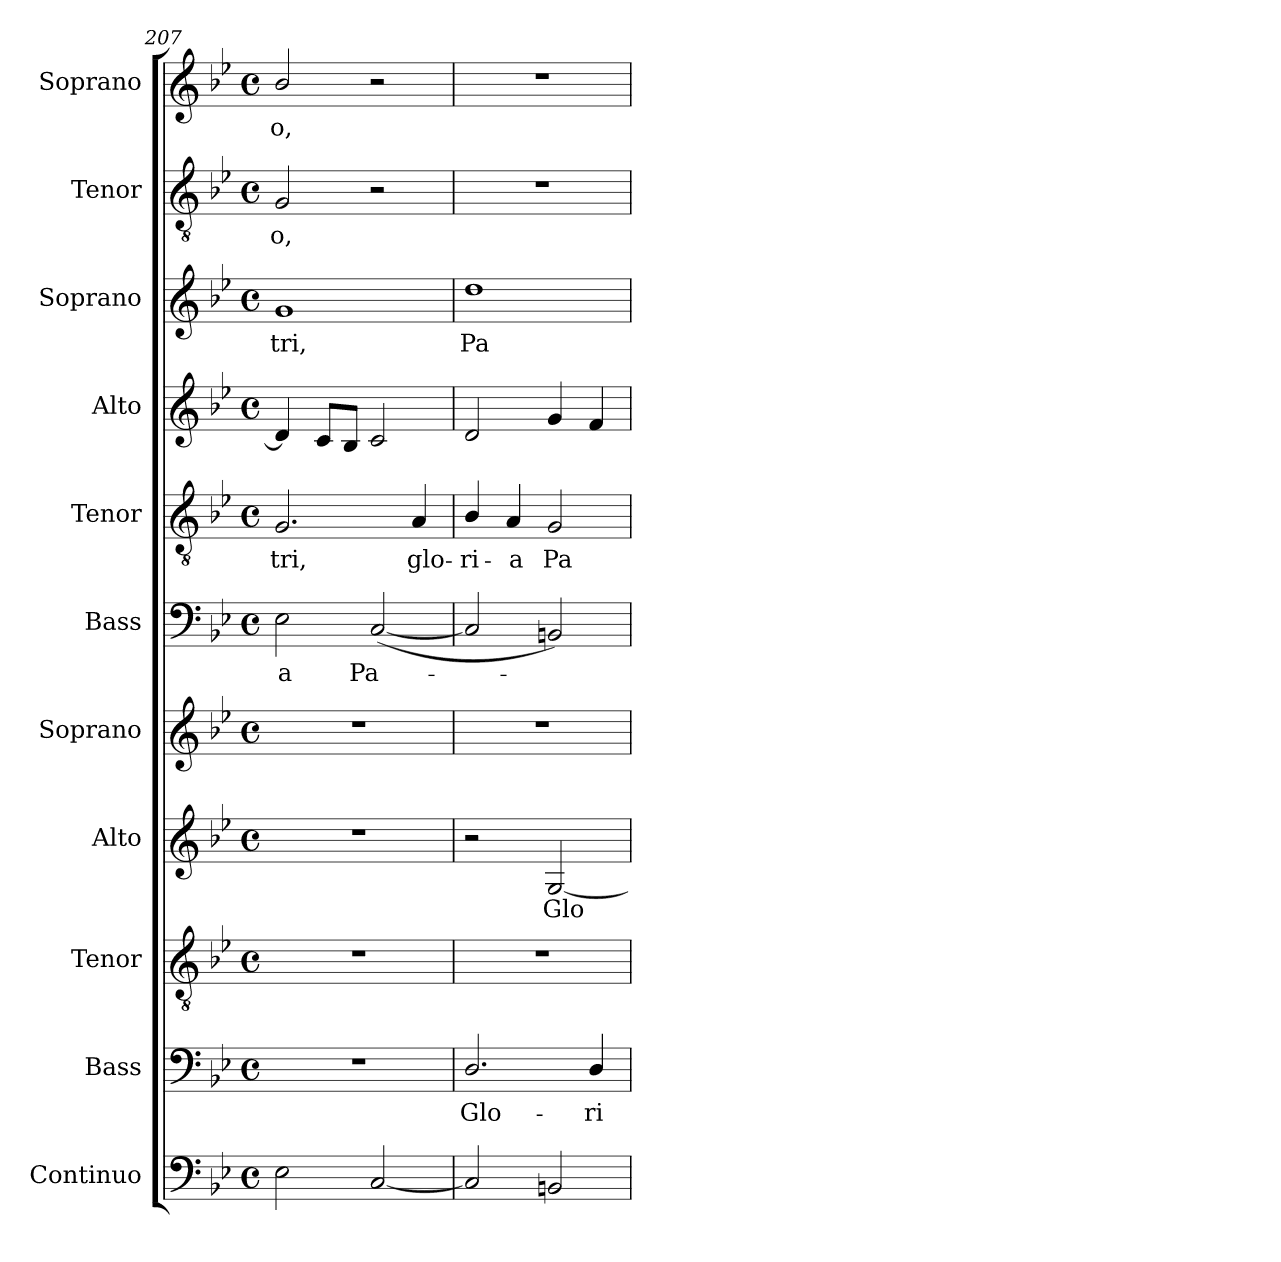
**kern	**kern	**text	**kern	**kern	**text	**kern	**kern	**text	**kern	**text	**kern	**kern	**text	**kern	**text	**kern	**text
*part11	*part10	*part10	*part9	*part8	*part8	*part7	*part6	*part6	*part5	*part5	*part4	*part3	*part3	*part2	*part2	*part1	*part1
*staff11	*staff10	*staff10	*staff9	*staff8	*staff8	*staff7	*staff6	*staff6	*staff5	*staff5	*staff4	*staff3	*staff3	*staff2	*staff2	*staff1	*staff1
*I"Continuo	*I"Bass	*	*I"Tenor	*I"Alto	*	*I"Soprano	*I"Bass	*	*I"Tenor	*	*I"Alto	*I"Soprano	*	*I"Tenor	*	*I"Soprano	*
*I'Cont.	*I'B.	*	*I'T.	*I'A.	*	*I'S.	*I'B.	*	*I'T.	*	*I'A.	*I'S.	*	*I'T.	*	*I'S.	*
*clefF4	*clefF4	*	*clefGv2	*clefG2	*	*clefG2	*clefF4	*	*clefGv2	*	*clefG2	*clefG2	*	*clefGv2	*	*clefG2	*
*	*	*	*ITrd7c12	*	*	*	*	*	*ITrd7c12	*	*	*	*	*ITrd7c12	*	*	*
*k[b-e-]	*k[b-e-]	*	*k[b-e-]	*k[b-e-]	*	*k[b-e-]	*k[b-e-]	*	*k[b-e-]	*	*k[b-e-]	*k[b-e-]	*	*k[b-e-]	*	*k[b-e-]	*
*B-:	*B-:	*	*B-:	*B-:	*	*B-:	*B-:	*	*B-:	*	*B-:	*B-:	*	*B-:	*	*B-:	*
*M4/4	*M4/4	*	*M4/4	*M4/4	*	*M4/4	*M4/4	*	*M4/4	*	*M4/4	*M4/4	*	*M4/4	*	*M4/4	*
*met(c)	*met(c)	*	*met(c)	*met(c)	*	*met(c)	*met(c)	*	*met(c)	*	*met(c)	*met(c)	*	*met(c)	*	*met(c)	*
=207	=207	=207	=207	=207	=207	=207	=207	=207	=207	=207	=207	=207	=207	=207	=207	=207	=207
!	!	!	!	!	!	!	!	!LO:LY:b:color=#000000	!	!	!	!	!	!	!	!	!
!	!	!	!	!	!	!	!	!	!	!LO:LY:b:color=#000000	!	!	!	!	!	!	!
!	!	!	!	!	!	!	!	!	!	!	!	!	!LO:LY:b:color=#000000	!	!	!	!
!	!	!	!	!	!	!	!	!	!	!	!	!	!	!	!LO:LY:b:color=#000000	!	!
!	!	!	!	!	!	!	!	!	!	!	!	!	!	!	!	!	!LO:LY:b:color=#000000
2E-i\	1r	.	1r	1r	.	1r	2E-i\	-a	2.GGi/	-tri,	4di/]	1gi	-tri,	2GGi/	-o,	2b-i/	-o,
.	.	.	.	.	.	.	.	.	.	.	8ci/L	.	.	.	.	.	.
.	.	.	.	.	.	.	.	.	.	.	8B-i/J	.	.	.	.	.	.
!	!	!	!	!	!	!	!	!LO:LY:b:color=#000000	!	!	!	!	!	!	!	!	!
[<2Ci/	.	.	.	.	.	.	([<2Ci/	Pa-	.	.	2ci/	.	.	2r	.	2r	.
!	!	!	!	!	!	!	!	!	!	!LO:LY:b:color=#000000	!	!	!	!	!	!	!
.	.	.	.	.	.	.	.	.	4AAi/	glo-	.	.	.	.	.	.	.
=208	=208	=208	=208	=208	=208	=208	=208	=208	=208	=208	=208	=208	=208	=208	=208	=208	=208
!	!	!LO:LY:b:color=#000000	!	!	!	!	!	!	!	!	!	!	!	!	!	!	!
!	!	!	!	!	!	!	!	!	!	!LO:LY:b:color=#000000	!	!	!	!	!	!	!
!	!	!	!	!	!	!	!	!	!	!	!	!	!LO:LY:b:color=#000000	!	!	!	!
2Ci/]	2.Di/	Glo-	1r	2r	.	1r	2Ci/]	.	4BB-i/	-ri-	2di/	1ddi	Pa-	1r	.	1r	.
!	!	!	!	!	!	!	!	!	!	!LO:LY:b:color=#000000	!	!	!	!	!	!	!
.	.	.	.	.	.	.	.	.	4AAi/	-a	.	.	.	.	.	.	.
!	!	!	!	!	!LO:LY:b:color=#000000	!	!	!	!	!	!	!	!	!	!	!	!
!	!	!	!	!	!	!	!	!	!	!LO:LY:b:color=#000000	!	!	!	!	!	!	!
2BBni/	.	.	.	[<2Gi/	Glo-	.	2BBni/)	.	2GGi/	Pa-	4gi/	.	.	.	.	.	.
!	!	!LO:LY:b:color=#000000	!	!	!	!	!	!	!	!	!	!	!	!	!	!	!
.	4Di/	-ri-	.	.	.	.	.	.	.	.	4fi/	.	.	.	.	.	.
=	=	=	=	=	=	=	=	=	=	=	=	=	=	=	=	=	=
*-	*-	*-	*-	*-	*-	*-	*-	*-	*-	*-	*-	*-	*-	*-	*-	*-	*-
